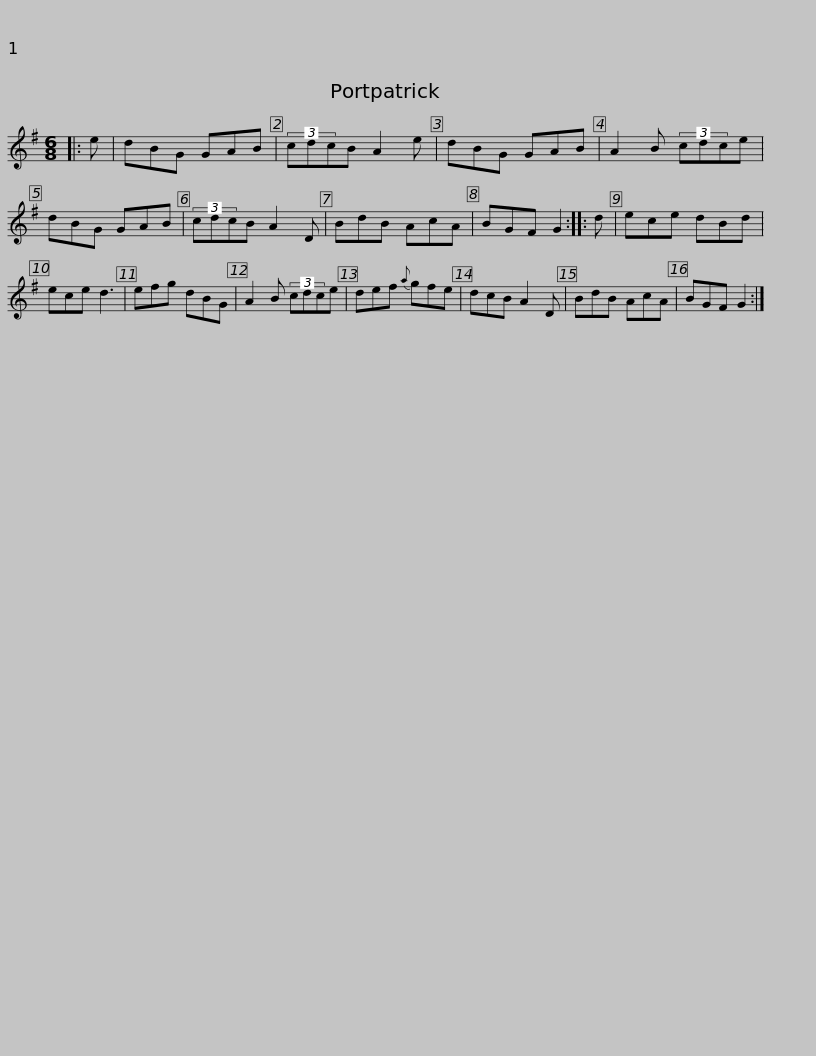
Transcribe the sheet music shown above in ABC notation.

X:1
L:1/8
M:6/8
I:linebreak $
K:G
V:1 treble
V:1
|: e | dBG GAB | (3cdcB A2 e | dBG GAB | A2 B (3cdce | %5
 dBG GAB | (3cdcB A2 D | BdB AcA |$ BGF G2 :: d | %10
 ece dBd | ece d3 | efg dBG | A2 B (3cdce | def{a} gfe | %15
 dcB A2 D |$ BdB AcA | BGF G2 :| %18
